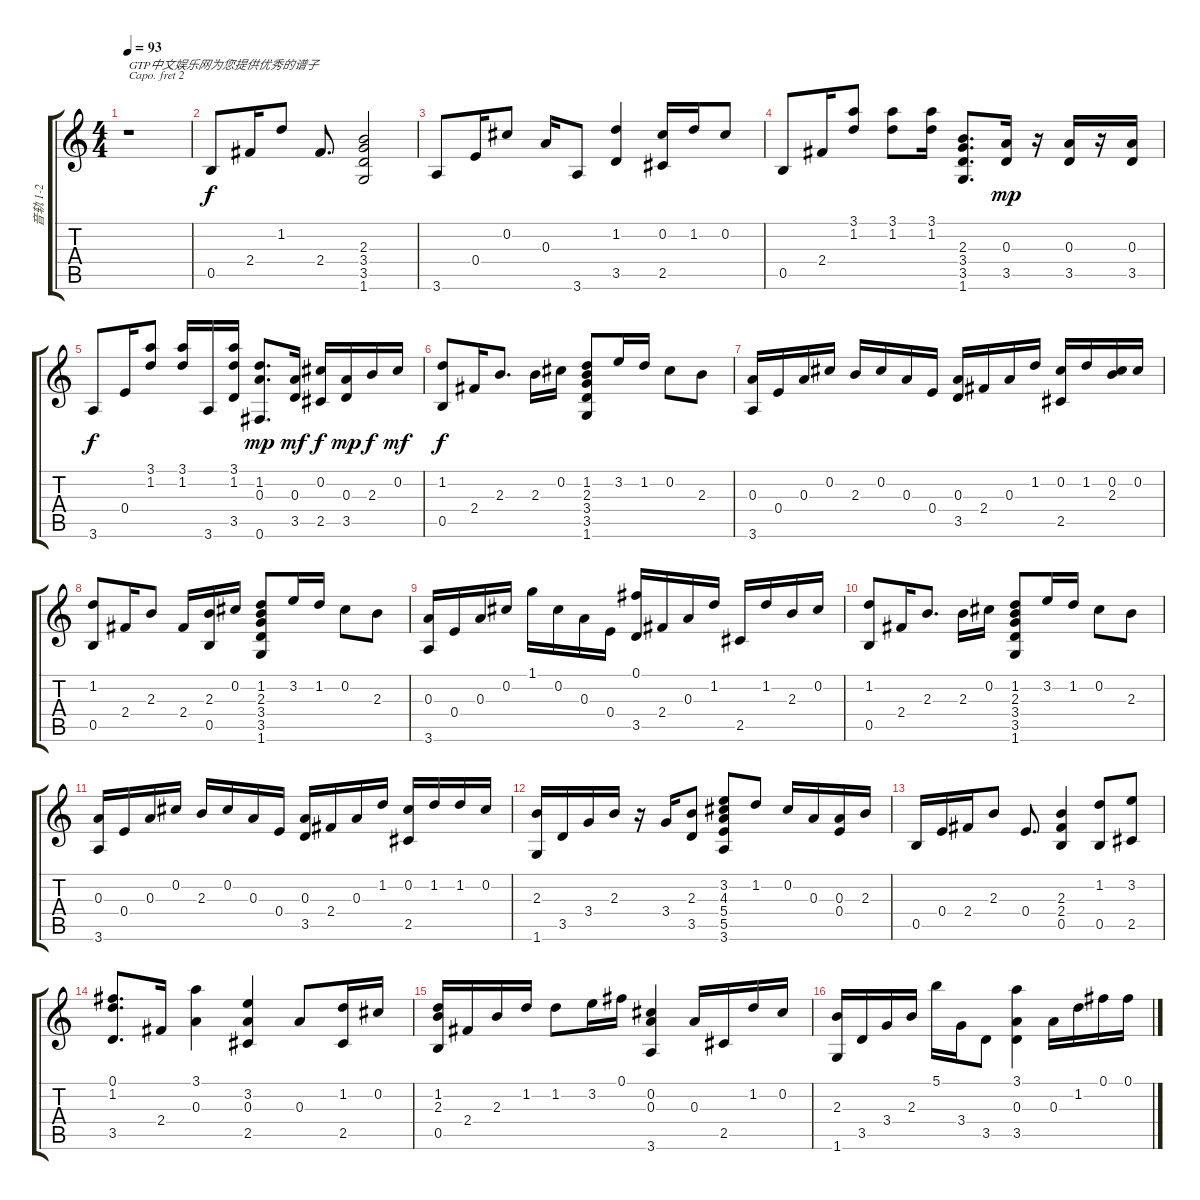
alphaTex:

\track ("音轨 1-2" "音轨 1-2") {instrument acousticguitarsteel}
\staff {score tabs}
\capo 2
\tuning (E4 B3 G3 D3 A2 E2) {hide}
\ts (4 4)
\tempo 93
\clef g2
\ks c
r.1{txt "GTP中文娱乐网为您提供优秀的谱子" dy f instrument acousticguitarsteel} |
0.5.8 2.4.16 1.2.8 2.4.8{d} (2.3 3.4 3.5 1.6).2 |
3.6.8 0.4.16 0.2.8 0.3.16 3.6.8 (1.2 3.5).4 (0.2 2.5).16 1.2.16 0.2.8 |
0.5.8 2.4.16 (3.1 1.2).8 (3.1 1.2).8 (3.1 1.2).16 (2.3 3.4 3.5 1.6).8{d} (0.3 3.5).16{dy mp} r.16 (0.3 3.5).16 r.16 (0.3 3.5).16 |
3.6.8{dy f} 0.4.16 (3.1 1.2).8 (3.1 1.2).16 3.6.16 (3.1 1.2 3.5).16 (1.2 0.3 0.6).8{d dy mp} (0.3 3.5).16{dy mf} (0.2 2.5).16{dy f} (0.3 3.5).16{dy mp} 2.3.16{dy f} 0.2.16{dy mf} |
(1.2 0.5).8{dy f} 2.4.16 2.3.8{d} 2.3.16 0.2.16 (1.2 2.3 3.4 3.5 1.6).8 3.2.16 1.2.16 0.2.8 2.3.8 |
(0.3 3.6).16 0.4.16 0.3.16 0.2.16 2.3.16 0.2.16 0.3.16 0.4.16 (0.3 3.5).16 2.4.16 0.3.16 1.2.16 (0.2 2.5).16 1.2.16 (0.2 2.3).16 0.2.16 |
(1.2 0.5).8 2.4.16 2.3.8 2.4.16 (2.3 0.5).16 0.2.16 (1.2 2.3 3.4 3.5 1.6).8 3.2.16 1.2.16 0.2.8 2.3.8 |
(0.3 3.6).16 0.4.16 0.3.16 0.2.16 1.1.16 0.2.16 0.3.16 0.4.16 (0.1 3.5).16 2.4.16 0.3.16 1.2.16 2.5.16 1.2.16 2.3.16 0.2.16 |
(1.2 0.5).8 2.4.16 2.3.8{d} 2.3.16 0.2.16 (1.2 2.3 3.4 3.5 1.6).8 3.2.16 1.2.16 0.2.8 2.3.8 |
(0.3 3.6).16 0.4.16 0.3.16 0.2.16 2.3.16 0.2.16 0.3.16 0.4.16 (0.3 3.5).16 2.4.16 0.3.16 1.2.16 (0.2 2.5).16 1.2.16 1.2.16 0.2.16 |
(2.3 1.6).16 3.5.16 3.4.16 2.3.16 r.16 3.4.16 (2.3 3.5).8 (3.2 4.3 5.4 5.5 3.6).8 1.2.8 0.2.16 0.3.16 (0.3 0.4).16 2.3.16 |
0.5.16 0.4.16 2.4.16 2.3.8 0.4.8{d} (2.3 2.4 0.5).4 (1.2 0.5).8 (3.2 2.5).8 |
(0.1 1.2 3.5).8{d} 2.4.16 (3.1 0.3).4 (3.2 0.3 2.5).4 0.3.8 (1.2 2.5).16 0.2.16 |
(1.2 2.3 0.5).16 2.4.16 2.3.16 1.2.16 1.2.8 3.2.16 0.1.16 (0.2 0.3 3.6).4 0.3.16 2.5.16 1.2.16 0.2.16 |
(2.3 1.6).16 3.5.16 3.4.16 2.3.16 5.1.16 3.4.16 3.5.8 (3.1 0.3 3.5).4 0.3.16 1.2.16 0.1.16 0.1.16
